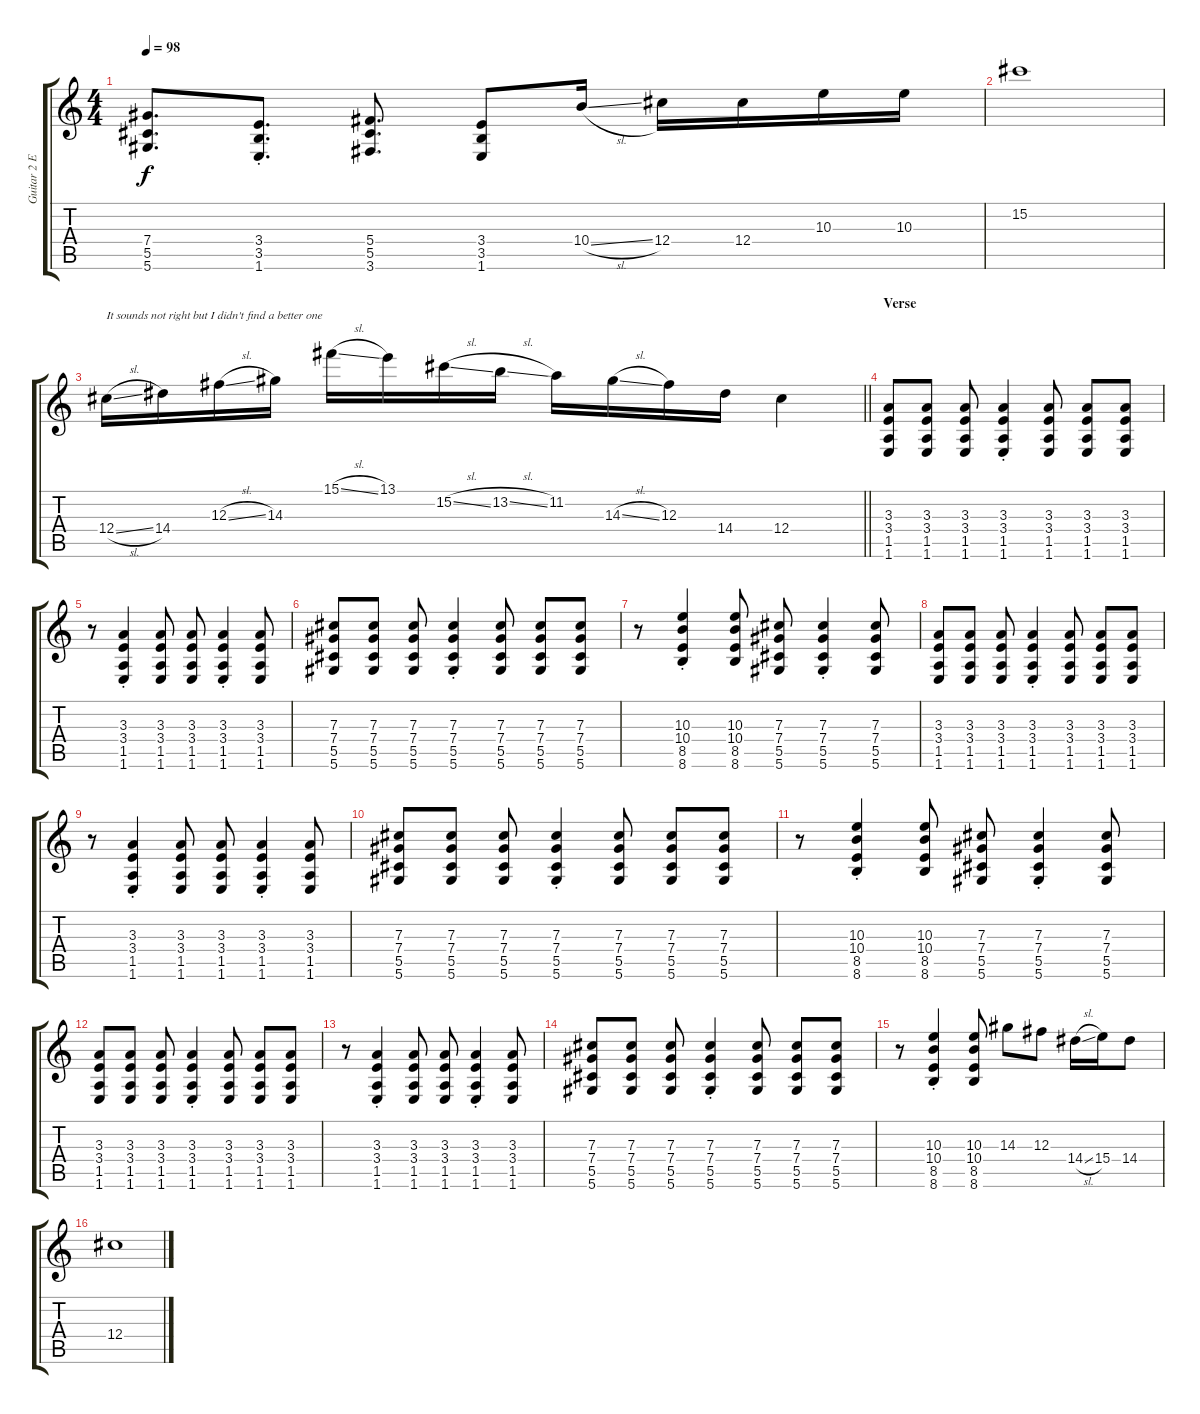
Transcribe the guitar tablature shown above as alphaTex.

\track ("Guitar 2 Effects" "Guitar 2 E") {instrument distortionguitar}
\staff {score tabs}
\tuning (Eb4 Bb3 Gb3 Db3 Ab2 Eb2) {hide}
\ts (4 4)
\tempo 98
\clef g2
\ks c
(7.4 5.5 5.6).8{d dy f} (3.4{st} 3.5{st} 1.6{st}).8{d} (5.4 5.5 3.6).8{d} (3.4 3.5 1.6).8 10.4{sl}.16 12.4.16 12.4.16 10.3.16 10.3.16 |
15.2.1 |
\barLineRight lightlight
12.4{sl}.16{txt "It sounds not right but I didn't find a better one"} 14.4.16 12.3{sl}.16 14.3.16 15.1{sl}.16 13.1.16 15.2{sl}.16 13.2{sl}.16 11.2.16 14.3{sl}.16 12.3.16 14.4.16 12.4.4 |
\section ("" "Verse")
(3.3 3.4 1.5 1.6).8 (3.3 3.4 1.5 1.6).8 (3.3 3.4 1.5 1.6).8 (3.3{st} 3.4{st} 1.5{st} 1.6).4 (3.3 3.4 1.5 1.6).8 (3.3 3.4 1.5 1.6).8 (3.3 3.4 1.5 1.6).8 |
r.8 (3.3{st} 3.4{st} 1.5{st} 1.6).4 (3.3 3.4 1.5 1.6).8 (3.3 3.4 1.5 1.6).8 (3.3{st} 3.4{st} 1.5{st} 1.6).4 (3.3 3.4 1.5 1.6).8 |
(7.3 7.4 5.5 5.6).8 (7.3 7.4 5.5 5.6).8 (7.3 7.4 5.5 5.6).8 (7.3{st} 7.4{st} 5.5{st} 5.6).4 (7.3 7.4 5.5 5.6).8 (7.3 7.4 5.5 5.6).8 (7.3 7.4 5.5 5.6).8 |
r.8 (10.3{st} 10.4{st} 8.5{st} 8.6).4 (10.3 10.4 8.5 8.6).8 (7.3 7.4 5.5 5.6).8 (7.3{st} 7.4{st} 5.5{st} 5.6).4 (7.3 7.4 5.5 5.6).8 |
(3.3 3.4 1.5 1.6).8 (3.3 3.4 1.5 1.6).8 (3.3 3.4 1.5 1.6).8 (3.3{st} 3.4{st} 1.5{st} 1.6).4 (3.3 3.4 1.5 1.6).8 (3.3 3.4 1.5 1.6).8 (3.3 3.4 1.5 1.6).8 |
r.8 (3.3{st} 3.4{st} 1.5{st} 1.6).4 (3.3 3.4 1.5 1.6).8 (3.3 3.4 1.5 1.6).8 (3.3{st} 3.4{st} 1.5{st} 1.6).4 (3.3 3.4 1.5 1.6).8 |
(7.3 7.4 5.5 5.6).8 (7.3 7.4 5.5 5.6).8 (7.3 7.4 5.5 5.6).8 (7.3{st} 7.4{st} 5.5{st} 5.6).4 (7.3 7.4 5.5 5.6).8 (7.3 7.4 5.5 5.6).8 (7.3 7.4 5.5 5.6).8 |
r.8 (10.3{st} 10.4{st} 8.5{st} 8.6).4 (10.3 10.4 8.5 8.6).8 (7.3 7.4 5.5 5.6).8 (7.3{st} 7.4{st} 5.5{st} 5.6).4 (7.3 7.4 5.5 5.6).8 |
(3.3 3.4 1.5 1.6).8 (3.3 3.4 1.5 1.6).8 (3.3 3.4 1.5 1.6).8 (3.3{st} 3.4{st} 1.5{st} 1.6).4 (3.3 3.4 1.5 1.6).8 (3.3 3.4 1.5 1.6).8 (3.3 3.4 1.5 1.6).8 |
r.8 (3.3{st} 3.4{st} 1.5{st} 1.6).4 (3.3 3.4 1.5 1.6).8 (3.3 3.4 1.5 1.6).8 (3.3{st} 3.4{st} 1.5{st} 1.6).4 (3.3 3.4 1.5 1.6).8 |
(7.3 7.4 5.5 5.6).8 (7.3 7.4 5.5 5.6).8 (7.3 7.4 5.5 5.6).8 (7.3{st} 7.4{st} 5.5{st} 5.6).4 (7.3 7.4 5.5 5.6).8 (7.3 7.4 5.5 5.6).8 (7.3 7.4 5.5 5.6).8 |
r.8 (10.3{st} 10.4{st} 8.5{st} 8.6).4 (10.3 10.4 8.5 8.6).8 14.3.8 12.3.8 14.4{sl}.16 15.4.16 14.4.8 |
12.4.1
